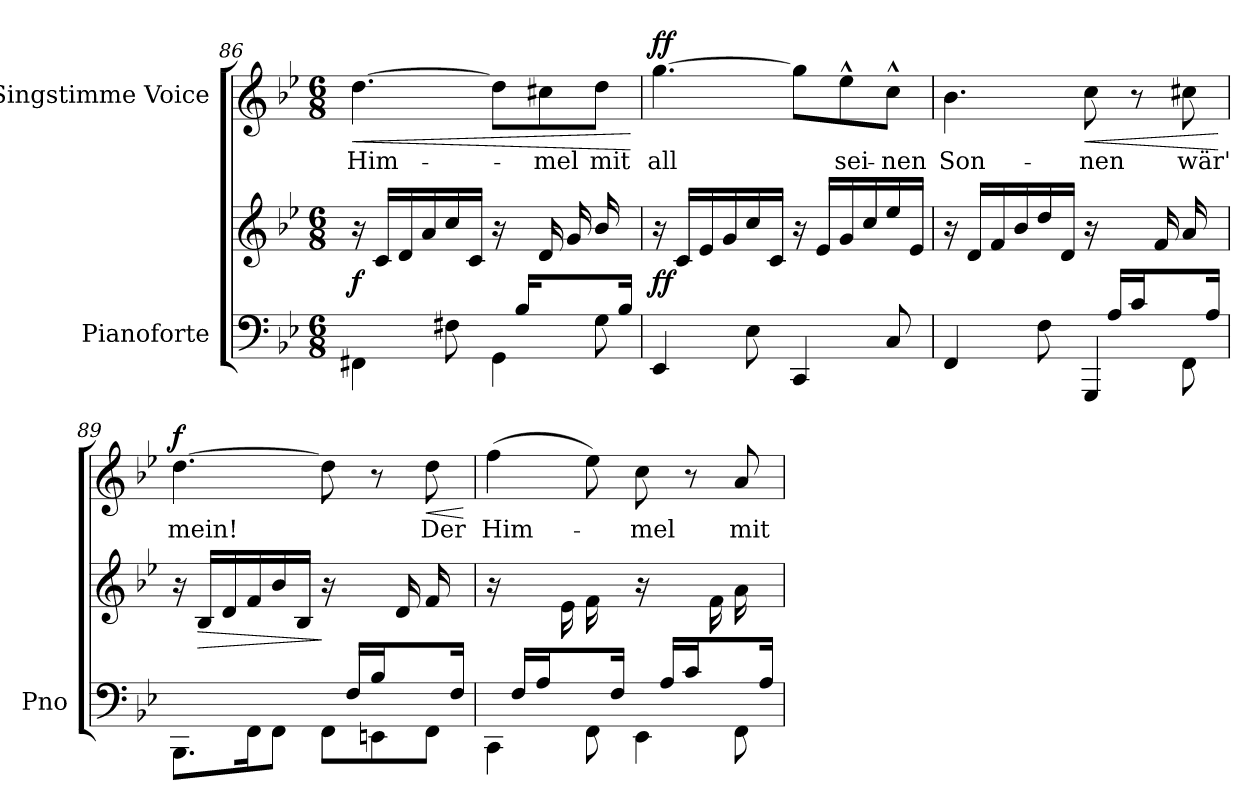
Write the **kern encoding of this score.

**kern	**kern	**dynam	**kern	**text	**dynam
*part2	*part2	*part2	*part1	*part1	*part1
*staff3	*staff2	*staff2/3	*staff1	*staff1	*staff1
*I"Pianoforte	*	*	*I"Singstimme Voice	*	*
*I'Pno	*	*	*	*	*
*clefF4	*clefG2	*	*clefG2	*	*
*k[b-e-]	*k[b-e-]	*	*k[b-e-]	*	*
*M6/8	*M6/8	*	*M6/8	*	*
=86	=86	=86	=86	=86	=86
*^	*	*	*	*	*
!	!	!	!LO:DY:b	!	!	!LO:HP:b
4..ryy	4FF#X\	16r	f	[4.dd\	Him-	<
.	.	16c/LL	.	.	.	.
.	.	16d/	.	.	.	.
.	.	16a/	.	.	.	.
.	8F#X\	16cc/	.	.	.	.
.	.	16c/JJ	.	.	.	.
.	4GG\	16r	.	8dd\L]	.	.
16B-/LL	.	16ryy	.	.	.	.
8.ryy	.	16d/	.	8cc#X\	-mel	.
.	.	16g/	.	.	.	.
.	8G\	16b-/	.	8dd\J	mit	.
16B-/JJ	.	16ryy	.	.	.	.
*v	*v	*	*	*	*	*
.	.	.	.	.	[
=87	=87	=87	=87	=87	=87
!	!	!LO:DY:b	!	!	!LO:DY:a
4EE-/	16r	ff	[4.gg\	all	ff
.	16c/LL	.	.	.	.
.	16e-/	.	.	.	.
.	16g/	.	.	.	.
8E-\	16cc/	.	.	.	.
.	16c/JJ	.	.	.	.
4CC/	16r	.	8gg\L]	.	.
.	16e-/LL	.	.	.	.
.	16g/	.	8ee-^^\	sei-	.
.	16cc/	.	.	.	.
8C/	16ee-/	.	8cc^^\J	-nen	.
.	16e-/JJ	.	.	.	.
=88	=88	=88	=88	=88	=88
*^	*	*	*	*	*
4..ryy	4FF/	16r	.	4.b-\	Son-	.
.	.	16d/LL	.	.	.	.
.	.	16f/	.	.	.	.
.	.	16b-/	.	.	.	.
.	8F\	16dd/	.	.	.	.
.	.	16d/JJ	.	.	.	.
!	!	!	!	!	!	!LO:HP:b
.	4GGG/	16r	.	8cc\	-nen	<
16A/LL	.	8ryy	.	.	.	.
16c/	.	.	.	8r	.	.
8ryy	.	16f/	.	.	.	.
.	8FF\	16a/	.	8cc#X\	wär'	.
16A/JJ	.	16ryy	.	.	.	.
*v	*v	*	*	*	*	*
.	.	.	.	.	[
=89	=89	=89	=89	=89	=89
*^	*	*	*	*	*
!	!	!	!	!	!	!LO:DY:a
4..ryy	8.BBB-\L	16r	.	[4.dd\	mein!	f
!	!	!	!LO:HP:b	!	!	!
.	.	16B-/LL	>	.	.	.
.	.	16d/	.	.	.	.
.	16FF\K	16f/	.	.	.	.
.	8FF\J	16b-/	.	.	.	.
.	.	16B-/JJ	.	.	.	.
.	8FF\L	16r	]	8dd\]	.	.
16F/LL	.	8ryy	.	.	.	.
16B-/	8EEn\	.	.	8r	.	.
8ryy	.	16d/	.	.	.	.
!	!	!	!	!	!	!LO:HP:b
.	8FF\J	16f/	.	8dd\	Der	<
16F/JJ	.	16ryy	.	.	.	.
*v	*v	*	*	*	*	*
.	.	.	.	.	[
=90	=90	=90	=90	=90	=90
*^	*	*	*	*	*
16ryy	4CC\	16r	.	(4ff\	Him-	.
16F/LL	.	8ryy	.	.	.	.
16A/	.	.	.	.	.	.
8ryy	.	16e-\	.	.	.	.
.	8FF\	16f\	.	8ee-\)	.	.
16F/JJ	.	16ryy	.	.	.	.
16ryy	4EE-\	16r	.	8cc\	-mel	.
16A/LL	.	8ryy	.	.	.	.
16c/	.	.	.	8r	.	.
8ryy	.	16f\	.	.	.	.
.	8FF\	16a\	.	8a/	mit	.
16A/JJ	.	16ryy	.	.	.	.
*v	*v	*	*	*	*	*
=	=	=	=	=	=
*-	*-	*-	*-	*-	*-
